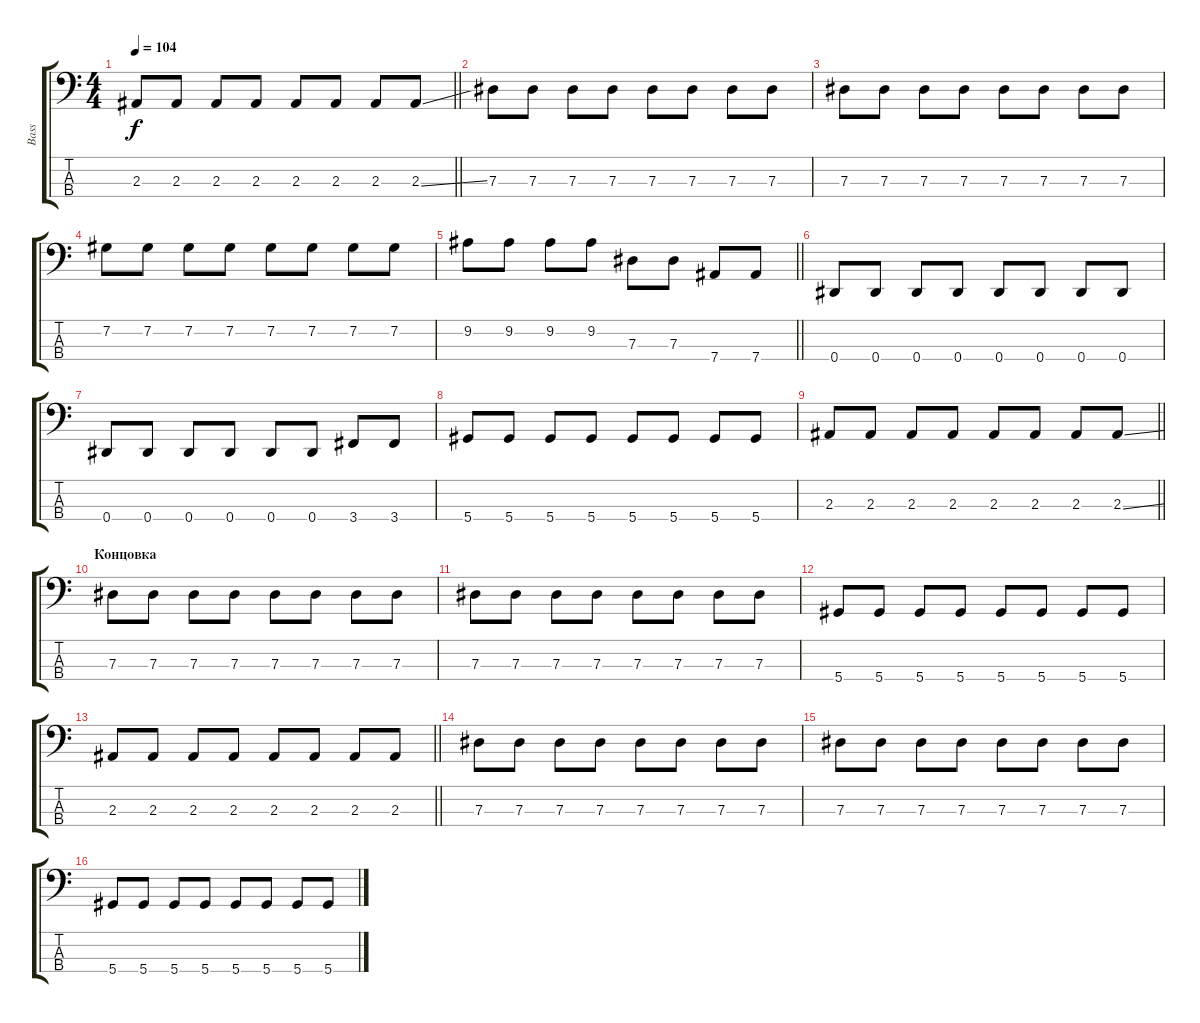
\track ("Bass" "Bass") {instrument electricbassfinger}
\staff {score tabs}
\tuning (Gb2 Db2 Ab1 Eb1) {hide}
\ts (4 4)
\tempo 104
\clef f4
\barLineRight lightlight
\ks c
2.3.8{dy f} 2.3.8 2.3.8 2.3.8 2.3.8 2.3.8 2.3.8 2.3{ss}.8 |
\section ("" "")
7.3.8 7.3.8 7.3.8 7.3.8 7.3.8 7.3.8 7.3.8 7.3.8 |
7.3.8 7.3.8 7.3.8 7.3.8 7.3.8 7.3.8 7.3.8 7.3.8 |
7.2.8 7.2.8 7.2.8 7.2.8 7.2.8 7.2.8 7.2.8 7.2.8 |
\barLineRight lightlight
9.2.8 9.2.8 9.2.8 9.2.8 7.3.8 7.3.8 7.4.8 7.4.8 |
\section ("" "")
0.4.8 0.4.8 0.4.8 0.4.8 0.4.8 0.4.8 0.4.8 0.4.8 |
0.4.8 0.4.8 0.4.8 0.4.8 0.4.8 0.4.8 3.4.8 3.4.8 |
5.4.8 5.4.8 5.4.8 5.4.8 5.4.8 5.4.8 5.4.8 5.4.8 |
\barLineRight lightlight
2.3.8 2.3.8 2.3.8 2.3.8 2.3.8 2.3.8 2.3.8 2.3{ss}.8 |
\section ("" "Концовка")
7.3.8 7.3.8 7.3.8 7.3.8 7.3.8 7.3.8 7.3.8 7.3.8 |
7.3.8 7.3.8 7.3.8 7.3.8 7.3.8 7.3.8 7.3.8 7.3.8 |
5.4.8 5.4.8 5.4.8 5.4.8 5.4.8 5.4.8 5.4.8 5.4.8 |
\barLineRight lightlight
2.3.8 2.3.8 2.3.8 2.3.8 2.3.8 2.3.8 2.3.8 2.3.8 |
\section ("" "")
7.3.8 7.3.8 7.3.8 7.3.8 7.3.8 7.3.8 7.3.8 7.3.8 |
7.3.8 7.3.8 7.3.8 7.3.8 7.3.8 7.3.8 7.3.8 7.3.8 |
5.4.8 5.4.8 5.4.8 5.4.8 5.4.8 5.4.8 5.4.8 5.4.8
